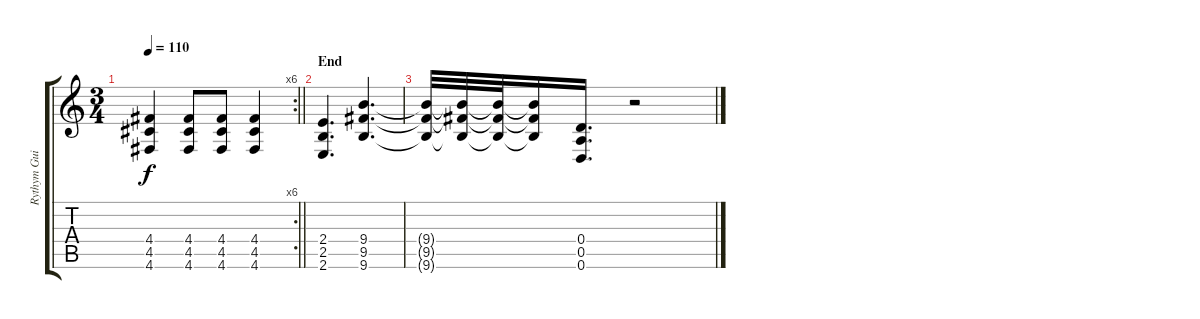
\track ("Rythym Guitar" "Rythym Gui") {instrument overdrivenguitar}
\staff {score tabs}
\tuning (E4 B3 G3 D3 A2 D2) {hide}
\rc 6
\ts (3 4)
\tempo 110
\clef g2
\barLineRight lightlight
\ks c
(4.4 4.5 4.6).4{dy f} (4.4 4.5 4.6).8 (4.4 4.5 4.6).8 (4.4 4.5 4.6).4 |
\section ("" "End")
(2.4 2.5 2.6).4{d} (9.4 9.5 9.6).4{d} |
(9.4{t} 9.5{t} 9.6{t}).32 (9.4{t} 9.5{t} 9.6{t}).32 (9.4{t} 9.5{t} 9.6{t}).32 (9.4{t} 9.5{t} 9.6{t}).16 (0.4 0.5 0.6).16{d} r.2
